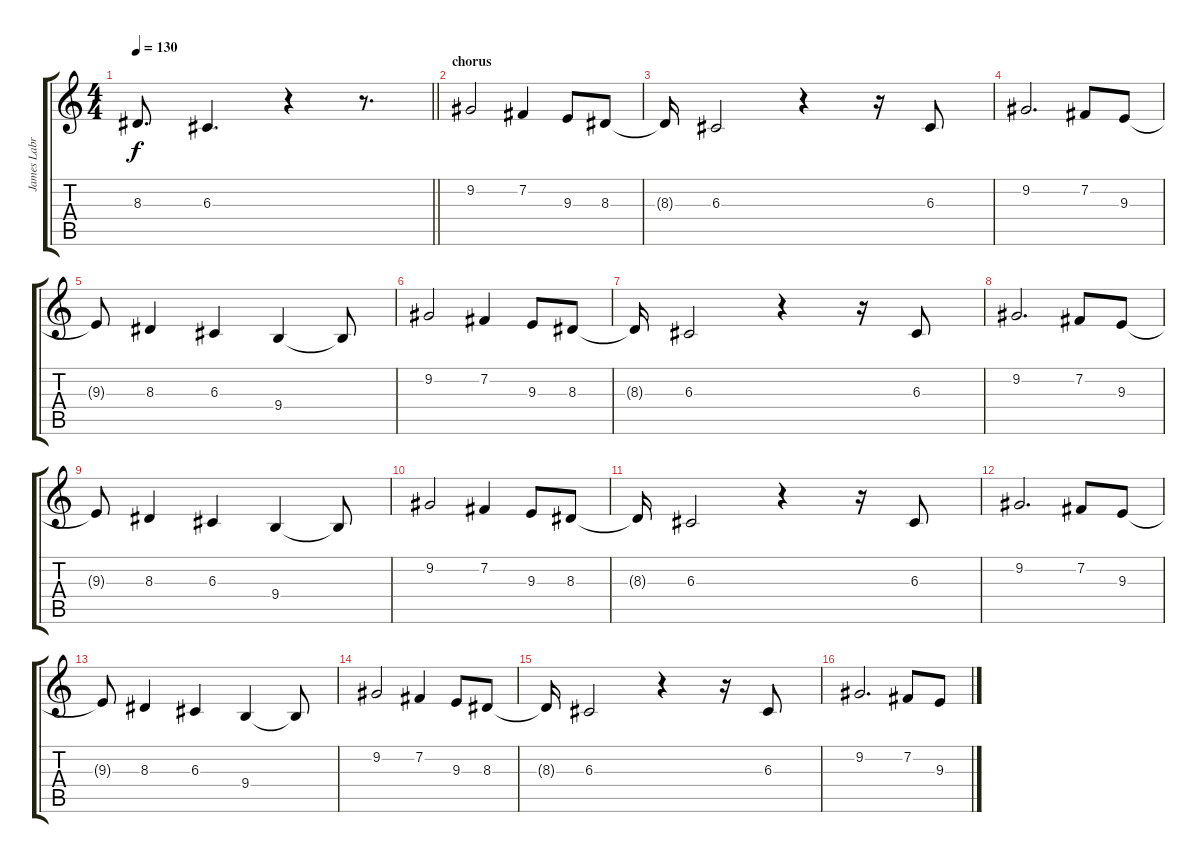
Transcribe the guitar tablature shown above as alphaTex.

\track ("James Labrie" "James Labr") {instrument lead2sawtooth}
\staff {score tabs}
\tuning (E4 B3 G3 D3 A2 E2) {hide}
\ts (4 4)
\tempo 130
\clef g2
\barLineRight lightlight
\ks c
8.3{t}.8{d dy f} 6.3.4{d} r.4 r.8{d} |
\section ("" "chorus")
9.2.2 7.2.4 9.3.8 8.3.8 |
8.3{t}.16 6.3.2 r.4 r.16 6.3.8 |
9.2.2{d} 7.2.8 9.3.8 |
9.3{t}.8 8.3.4 6.3.4 9.4.4 9.4{t}.8 |
9.2.2 7.2.4 9.3.8 8.3.8 |
8.3{t}.16 6.3.2 r.4 r.16 6.3.8 |
9.2.2{d} 7.2.8 9.3.8 |
9.3{t}.8 8.3.4 6.3.4 9.4.4 9.4{t}.8 |
9.2.2 7.2.4 9.3.8 8.3.8 |
8.3{t}.16 6.3.2 r.4 r.16 6.3.8 |
9.2.2{d} 7.2.8 9.3.8 |
9.3{t}.8 8.3.4 6.3.4 9.4.4 9.4{t}.8 |
9.2.2 7.2.4 9.3.8 8.3.8 |
8.3{t}.16 6.3.2 r.4 r.16 6.3.8 |
9.2.2{d} 7.2.8 9.3.8
